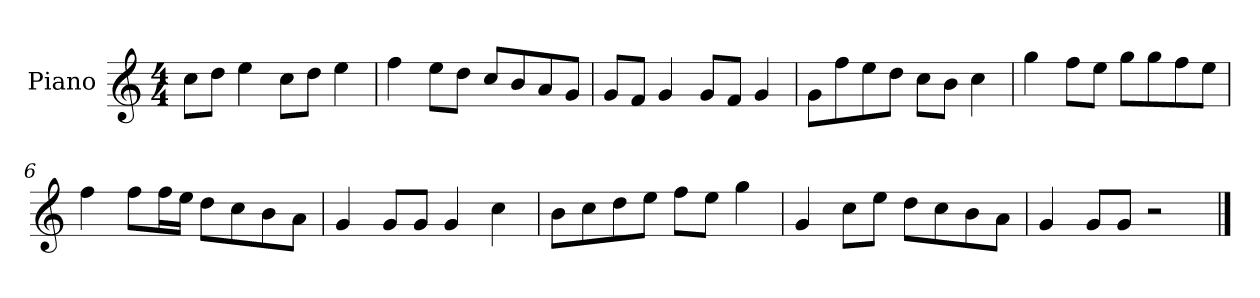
**kern
*part1
*staff1
*I"Piano
*I'P-no
*clefG2
*k[]
*M4/4
*MM90
=1
8cc\L
8dd\J
4ee\
8cc\L
8dd\J
4ee\
=2
4ff\
8ee\L
8dd\J
8cc/L
8b/
8a/
8g/J
=3
8g/L
8f/J
4g/
8g/L
8f/J
4g/
=4
8g\L
8ff\
8ee\
8dd\J
8cc\L
8b\J
4cc\
=5
4gg\
8ff\L
8ee\J
8gg\L
8gg\
8ff\
8ee\J
!!LO:LB:g=z
=6
4ff\
8ff\L
16ff\L
16ee\JJ
8dd\L
8cc\
8b\
8a\J
=7
4g/
8g/L
8g/J
4g/
4cc\
=8
8b\L
8cc\
8dd\
8ee\J
8ff\L
8ee\J
4gg\
=9
4g/
8cc\L
8ee\J
8dd\L
8cc\
8b\
8a\J
=10
4g/
8g/L
8g/J
2r
==
*-
